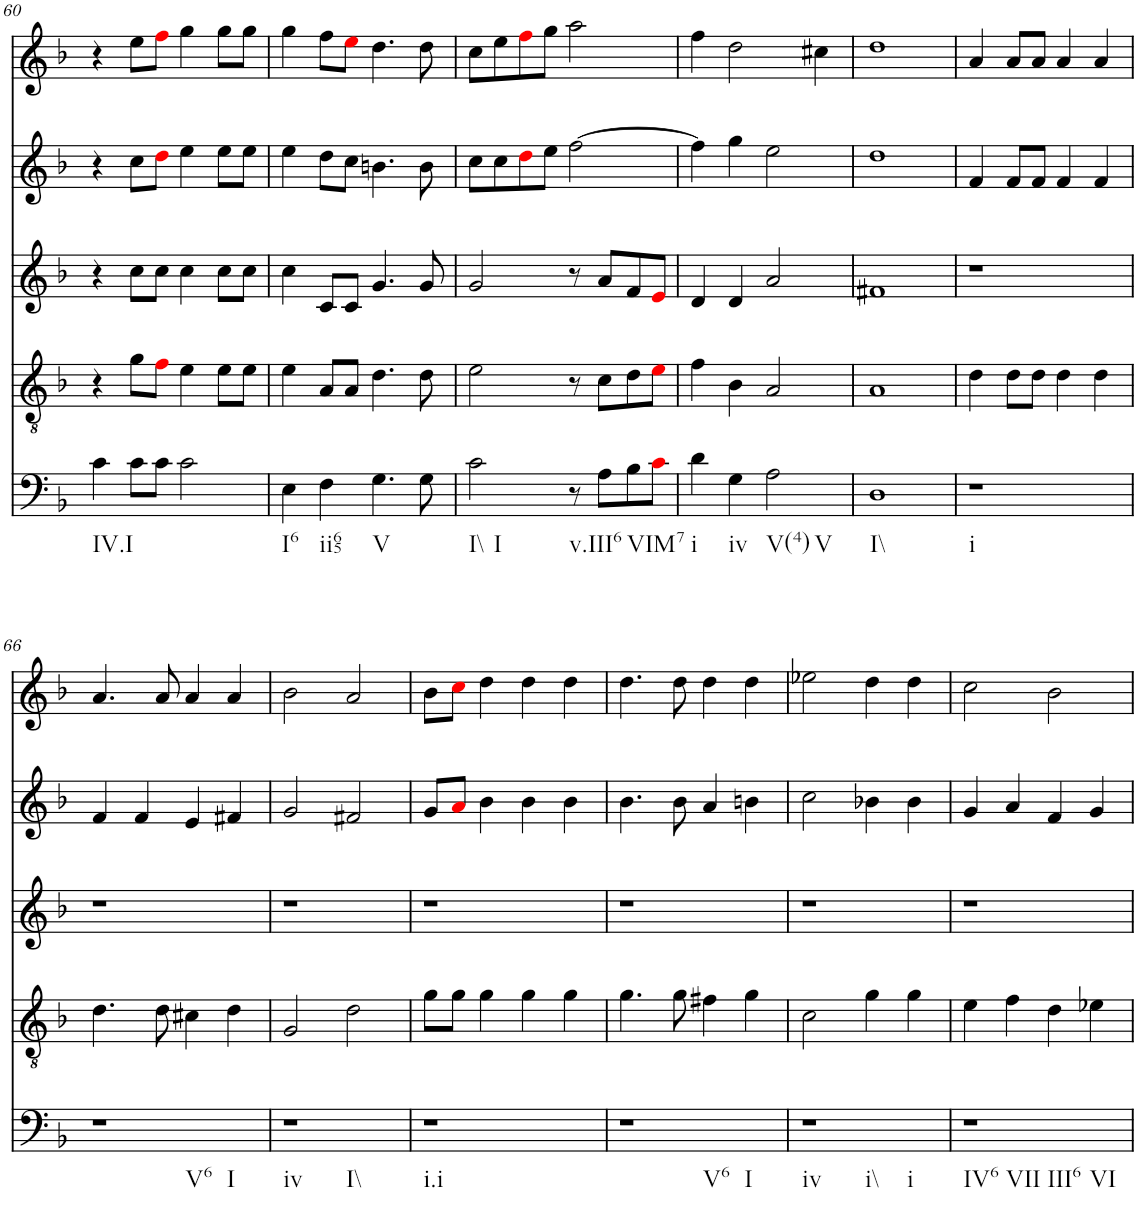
**kern	**kern	**kern	**kern	**kern
*part5	*part4	*part3	*part2	*part1
*staff5	*staff4	*staff3	*staff2	*staff1
*I"vox	*I"vox	*I"vox	*I"vox	*I"vox
!!LO:PB:g=z
*clefF4	*clefGv2	*clefG2	*clefG2	*clefG2
*k[b-]	*k[b-]	*k[b-]	*k[b-]	*k[b-]
*M4/4	*M4/4	*M4/4	*M4/4	*M4/4
=60	=60	=60	=60	=60
!LO:TX:b:t=IV.I	!	!	!	!
4c\	4r	4r	4r	4r
8c\L	8g\L	8cc\L	8cc\L	8ee\L
8c\J	8fi\J	8cc\J	8ddi\J	8ffi\J
2c\	4e\	4cc\	4ee\	4gg\
.	8e\L	8cc\L	8ee\L	8gg\L
.	8e\J	8cc\J	8ee\J	8gg\J
=61	=61	=61	=61	=61
!LO:TX:b:t=I6	!	!	!	!
4E\	4e\	4cc\	4ee\	4gg\
!LO:TX:b:t=ii65	!	!	!	!
4F\	8A/L	8c/L	8dd\L	8ff\L
.	8A/J	8c/J	8cc\J	8eei\J
!LO:TX:b:t=V	!	!	!	!
4.G\	4.d\	4.g/	4.bn\	4.dd\
8G\	8d\	8g/	8b\	8dd\
=62	=62	=62	=62	=62
!LO:TX:b:t=I\\	!	!	!	!
!LO:TX:b:t=I	!	!	!	!
2c\	2e\	2g/	8cc\L	8cc\L
.	.	.	8cc\	8ee\
.	.	.	8ddi\	8ffi\
.	.	.	8ee\J	8gg\J
!LO:TX:b:t=v.III6	!	!	!	!
8r	8r	8r	[2ff\	2aa\
8A\L	8c\L	8a/L	.	.
!LO:TX:b:t=VIM7	!	!	!	!
8B-\	8d\	8f/	.	.
8ci\J	8ei\J	8ei/J	.	.
=63	=63	=63	=63	=63
!LO:TX:b:t=i	!	!	!	!
4d\	4f\	4d/	4ff\]	4ff\
!LO:TX:b:t=iv	!	!	!	!
4G\	4B-\	4d/	4gg\	2dd\
!LO:TX:b:t=V(4)	!	!	!	!
!LO:TX:b:t=V	!	!	!	!
2A\	2A/	2a/	2ee\	.
.	.	.	.	4cc#X\
=64	=64	=64	=64	=64
!LO:TX:b:t=I\\	!	!	!	!
1D	1A	1f#X	1dd	1dd
=65	=65	=65	=65	=65
!LO:TX:b:t=i	!	!	!	!
1r	4d\	1r	4f/	4a/
.	8d\L	.	8f/L	8a/L
.	8d\J	.	8f/J	8a/J
.	4d\	.	4f/	4a/
.	4d\	.	4f/	4a/
!!LO:LB:g=z
=66	=66	=66	=66	=66
!LO:TX:b:t=V6	!	!	!	!
!LO:TX:b:t=I	!	!	!	!
1r	4.d\	1r	4f/	4.a/
.	.	.	4f/	.
.	8d\	.	.	8a/
.	4c#X\	.	4e/	4a/
.	4d\	.	4f#X/	4a/
=67	=67	=67	=67	=67
!LO:TX:b:t=iv	!	!	!	!
!LO:TX:b:t=I\\	!	!	!	!
1r	2G/	1r	2g/	2b-\
.	2d\	.	2f#X/	2a/
=68	=68	=68	=68	=68
!LO:TX:b:t=i.i	!	!	!	!
1r	8g\L	1r	8g/L	8b-\L
.	8g\J	.	8ai/J	8cci\J
.	4g\	.	4b-\	4dd\
.	4g\	.	4b-\	4dd\
.	4g\	.	4b-\	4dd\
=69	=69	=69	=69	=69
!LO:TX:b:t=V6	!	!	!	!
!LO:TX:b:t=I	!	!	!	!
1r	4.g\	1r	4.b-\	4.dd\
.	8g\	.	8b-\	8dd\
.	4f#X\	.	4a/	4dd\
.	4g\	.	4bn\	4dd\
=70	=70	=70	=70	=70
!LO:TX:b:t=iv	!	!	!	!
!LO:TX:b:t=i\\	!	!	!	!
!LO:TX:b:t=i	!	!	!	!
1r	2c\	1r	2cc\	2ee-X\
.	4g\	.	4b-X\	4dd\
.	4g\	.	4b-\	4dd\
=71	=71	=71	=71	=71
!LO:TX:b:t=IV6	!	!	!	!
!LO:TX:b:t=VII	!	!	!	!
!LO:TX:b:t=III6	!	!	!	!
!LO:TX:b:t=VI	!	!	!	!
1r	4e\	1r	4g/	2cc\
.	4f\	.	4a/	.
.	4d\	.	4f/	2b-\
.	4e-X\	.	4g/	.
=	=	=	=	=
*-	*-	*-	*-	*-
